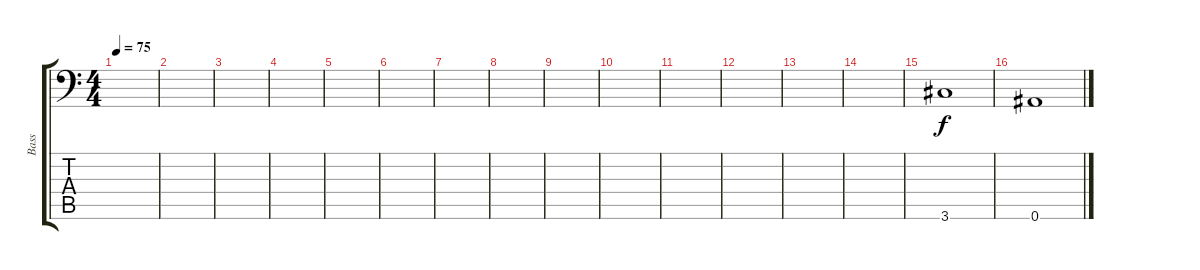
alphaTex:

\track ("Bass" "Bass") {instrument electricbasspick}
\staff {score tabs}
\tuning (E4 B3 G3 D3 A2 Bb1) {hide}
\ts (4 4)
\tempo 75
\clef f4
\ks c
|
|
|
|
|
|
|
|
|
|
|
|
|
|
3.6.1 |
0.6.1
